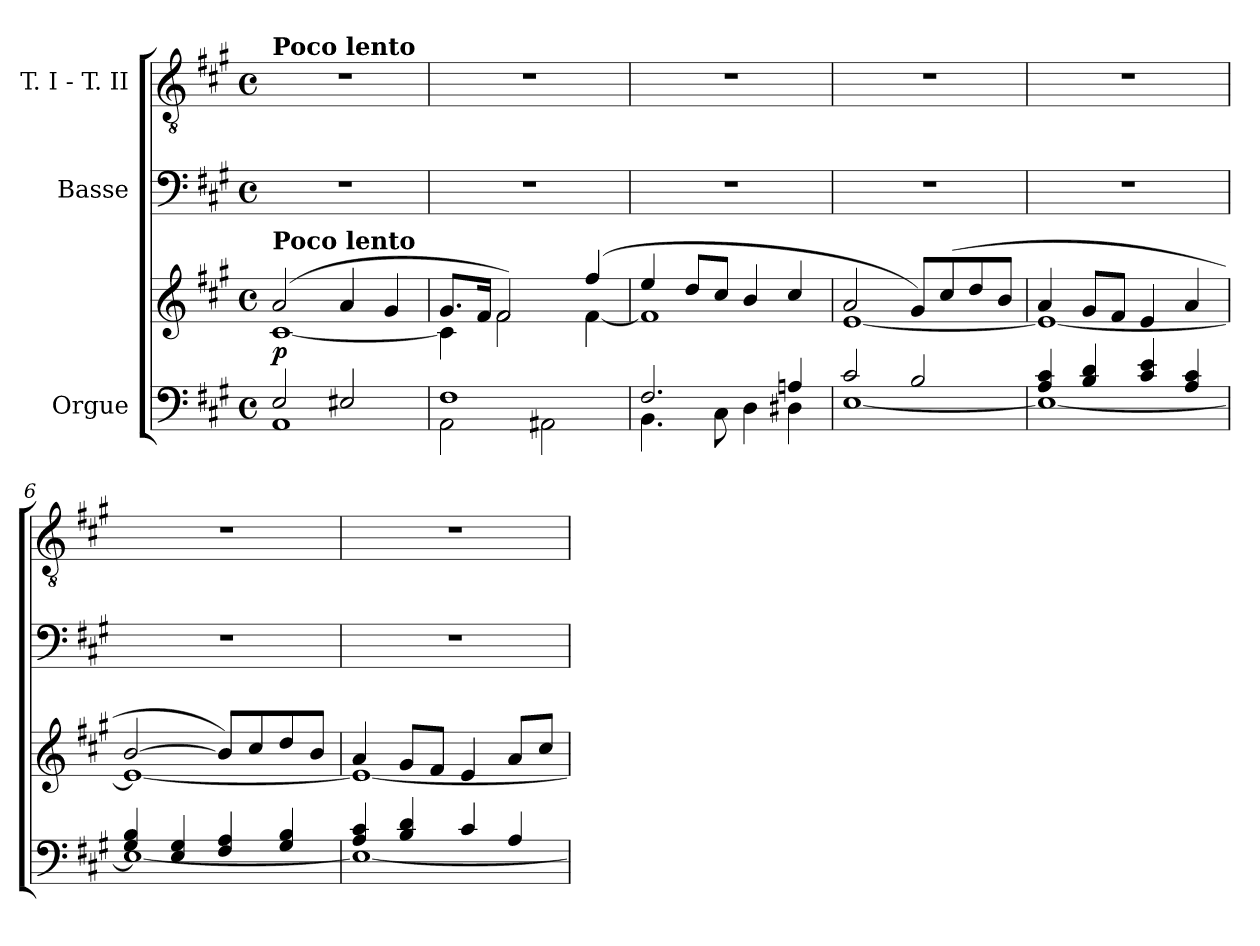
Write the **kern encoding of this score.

**kern	**kern	**dynam	**kern	**kern
*part3	*part3	*part3	*part2	*part1
*staff4	*staff3	*staff3/4	*staff2	*staff1
*I"Orgue	*	*	*I"Basse	*I"T. I - T. II
!!LO:PB:g=z
*clefF4	*clefG2	*	*clefF4	*clefGv2
*	*	*	*	*ITrd7c12
*k[f#c#g#]	*k[f#c#g#]	*	*k[f#c#g#]	*k[f#c#g#]
*A:	*A:	*	*A:	*A:
*M4/4	*M4/4	*	*M4/4	*M4/4
*met(c)	*met(c)	*	*met(c)	*met(c)
*MM60	*MM60	*	*MM60	*MM60
=1	=1	=1	=1	=1
*^	*^	*	*	*
!	!	!	!	!	!	!LO:TX:a:B:t=Poco lento
!	!	!LO:TX:a:B:t=Poco lento	!	!	!	!
2Ei/	1AAi	(2ai/	[<1c#i	p	1r	1r
2E#Xi/	.	4ai/	.	.	.	.
.	.	4g#i/	.	.	.	.
=2	=2	=2	=2	=2	=2	=2
1F#i	2AAi\	8.g#i/L	4c#i\]	.	1r	1r
.	.	16f#i/Jk	.	.	.	.
.	.	2f#i/)	2f#i\	.	.	.
.	2AA#Xi\	.	.	.	.	.
.	.	(4ff#i/	[<4f#i\	.	.	.
=3	=3	=3	=3	=3	=3	=3
2.F#i/	4.BBi\	4eei/	1f#i]	.	1r	1r
.	.	8ddi/L	.	.	.	.
.	8C#i\	8cc#i/J	.	.	.	.
.	4Di\	4bi/	.	.	.	.
4Ani/	4D#Xi\	4cc#i/	.	.	.	.
=4	=4	=4	=4	=4	=4	=4
2c#i/	[<1Ei	2ai/	[<1ei	.	1r	1r
2Bi/	.	8g#i/L)	.	.	.	.
.	.	(8cc#i/	.	.	.	.
.	.	8ddi/	.	.	.	.
.	.	8bi/J	.	.	.	.
=5	=5	=5	=5	=5	=5	=5
4Ai/ 4c#i	1Ei_<	4ai/	1ei_<	.	1r	1r
4Bi/ 4di	.	8g#i/L	.	.	.	.
.	.	8f#i/J	.	.	.	.
4c#i/ 4ei	.	4ei/	.	.	.	.
4Ai/ 4c#i	.	4ai/	.	.	.	.
=6	=6	=6	=6	=6	=6	=6
4G#i/ 4Bi	1Ei_<	[>2bi/	1ei_<	.	1r	1r
4Ei/ 4G#i	.	.	.	.	.	.
4F#i/ 4Ai	.	8bi/L])	.	.	.	.
.	.	8cc#i/	.	.	.	.
4G#i/ 4Bi	.	8ddi/	.	.	.	.
.	.	8bi/J	.	.	.	.
!!LO:LB:g=z
=7	=7	=7	=7	=7	=7	=7
4Ai/ 4c#i	1Ei_<	4ai/	1ei_<	.	1r	1r
4Bi/ 4di	.	8g#i/L	.	.	.	.
.	.	8f#i/J	.	.	.	.
4c#i/	.	4ei/	.	.	.	.
4Ai/	.	8ai/L	.	.	.	.
.	.	8cc#i/J	.	.	.	.
*v	*v	*	*	*	*	*
*	*v	*v	*	*	*
=	=	=	=	=
*-	*-	*-	*-	*-
